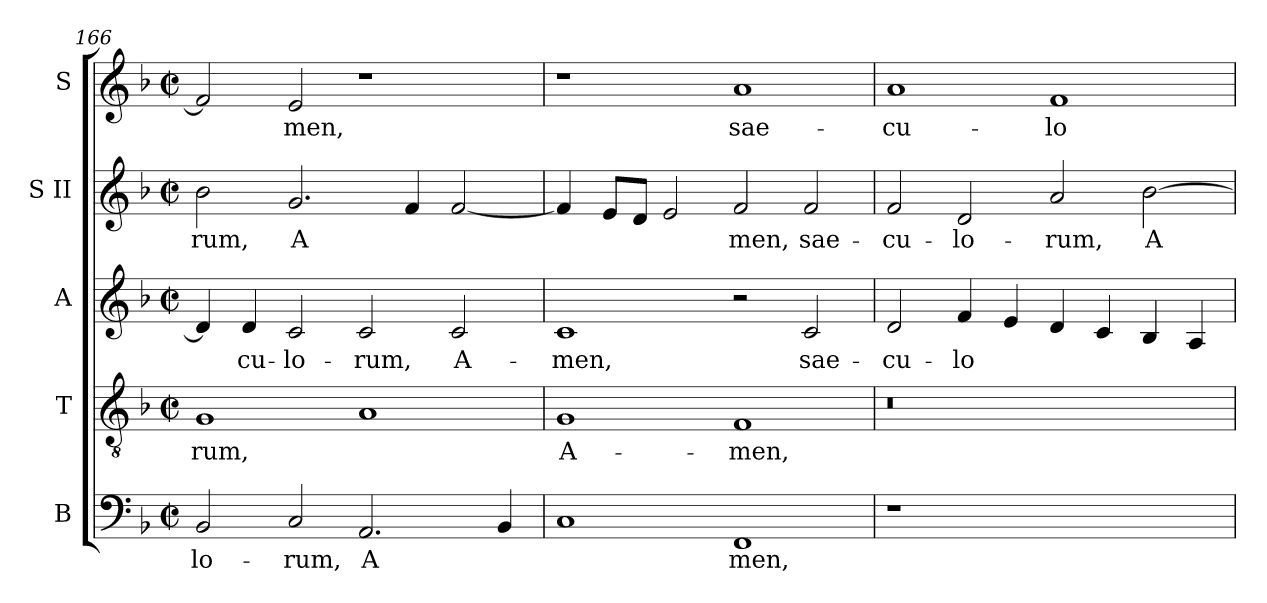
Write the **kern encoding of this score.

**kern	**text	**kern	**text	**kern	**text	**kern	**text	**kern	**text
*part5	*part5	*part4	*part4	*part3	*part3	*part2	*part2	*part1	*part1
*staff5	*staff5	*staff4	*staff4	*staff3	*staff3	*staff2	*staff2	*staff1	*staff1
*I"B	*	*I"T	*	*I"A	*	*I"S II	*	*I"S	*
*I'B	*	*I'T	*	*I'A	*	*	*	*I'S	*
!!LO:PB:g=z
*clefF4	*	*clefGv2	*	*clefG2	*	*clefG2	*	*clefG2	*
*k[b-]	*	*k[b-]	*	*k[b-]	*	*k[b-]	*	*k[b-]	*
*F:	*	*F:	*	*F:	*	*F:	*	*F:	*
*M2/2	*	*M2/2	*	*M2/2	*	*M2/2	*	*M2/2	*
*met(c|)	*	*met(c|)	*	*met(c|)	*	*met(c|)	*	*met(c|)	*
=166	=166	=166	=166	=166	=166	=166	=166	=166	=166
!	!LO:LY:b:cj	!	!LO:LY:b:cj	!	!LO:LY:b:cj	!	!LO:LY:b:cj	!	!LO:LY:b:cj
2BB-/	lo-	1G	rum,	4d/]	.	2b-\	-rum,	2f/]	--
!	!	!	!	!	!LO:LY:b:cj	!	!	!	!
.	.	.	.	4d/	cu-	.	.	.	.
!	!LO:LY:b:cj	!	!	!	!LO:LY:b:cj	!	!LO:LY:b:cj	!	!LO:LY:b:cj
2C/	-rum,	.	.	2c/	-lo-	2.g/	A-	2e/	-men,
!	!LO:LY:b:cj	!	!LO:LY:b:cj	!	!LO:LY:b:cj	!	!	!	!
2.AA/	A-	1A	.	2c/	-rum,	.	.	1r	.
!	!	!	!	!	!	!	!LO:LY:b:cj	!	!
.	.	.	.	.	.	4f/	--	.	.
!	!	!	!	!	!LO:LY:b:cj	!	!LO:LY:b:cj	!	!
.	.	.	.	2c/	A-	[<2f/	--	.	.
!	!LO:LY:b:cj	!	!	!	!	!	!	!	!
4BB-/	--	.	.	.	.	.	.	.	.
=167	=167	=167	=167	=167	=167	=167	=167	=167	=167
!	!LO:LY:b:cj	!	!LO:LY:b:cj	!	!LO:LY:b:cj	!	!LO:LY:b:cj	!	!
1C	--	1G	A-	1c	-men,	4f/]	--	1r	.
!	!	!	!	!	!	!	!LO:LY:b:cj	!	!
.	.	.	.	.	.	8e/L	--	.	.
!	!	!	!	!	!	!	!LO:LY:b:cj	!	!
.	.	.	.	.	.	8d/J	--	.	.
!	!	!	!	!	!	!	!LO:LY:b:cj	!	!
.	.	.	.	.	.	2e/	--	.	.
!	!LO:LY:b:cj	!	!LO:LY:b:cj	!	!	!	!LO:LY:b:cj	!	!LO:LY:b:cj
1FF	-men,	1F	-men,	2r	.	2f/	-men,	1a	sae-
!	!	!	!	!	!LO:LY:b:cj	!	!LO:LY:b:cj	!	!
.	.	.	.	2c/	sae-	2f/	sae-	.	.
=168	=168	=168	=168	=168	=168	=168	=168	=168	=168
!	!	!	!	!	!LO:LY:b:cj	!	!LO:LY:b:cj	!	!LO:LY:b:cj
1r	.	0r	.	2d/	-cu-	2f/	-cu-	1a	-cu-
!	!	!	!	!	!LO:LY:b:cj	!	!LO:LY:b:cj	!	!
.	.	.	.	4f/	-lo-	2d/	-lo-	.	.
!	!	!	!	!	!LO:LY:b:cj	!	!	!	!
.	.	.	.	4e/	--	.	.	.	.
!	!	!	!	!	!LO:LY:b:cj	!	!LO:LY:b:cj	!	!LO:LY:b:cj
1ryy	.	.	.	4d/	--	2a/	-rum,	1f	-lo-
!	!	!	!	!	!LO:LY:b:cj	!	!	!	!
.	.	.	.	4c/	--	.	.	.	.
!	!	!	!	!	!LO:LY:b:cj	!	!LO:LY:b:cj	!	!
.	.	.	.	4B-/	--	[>2b-\	A-	.	.
!	!	!	!	!	!LO:LY:b:cj	!	!	!	!
.	.	.	.	4A/	--	.	.	.	.
=	=	=	=	=	=	=	=	=	=
*-	*-	*-	*-	*-	*-	*-	*-	*-	*-
